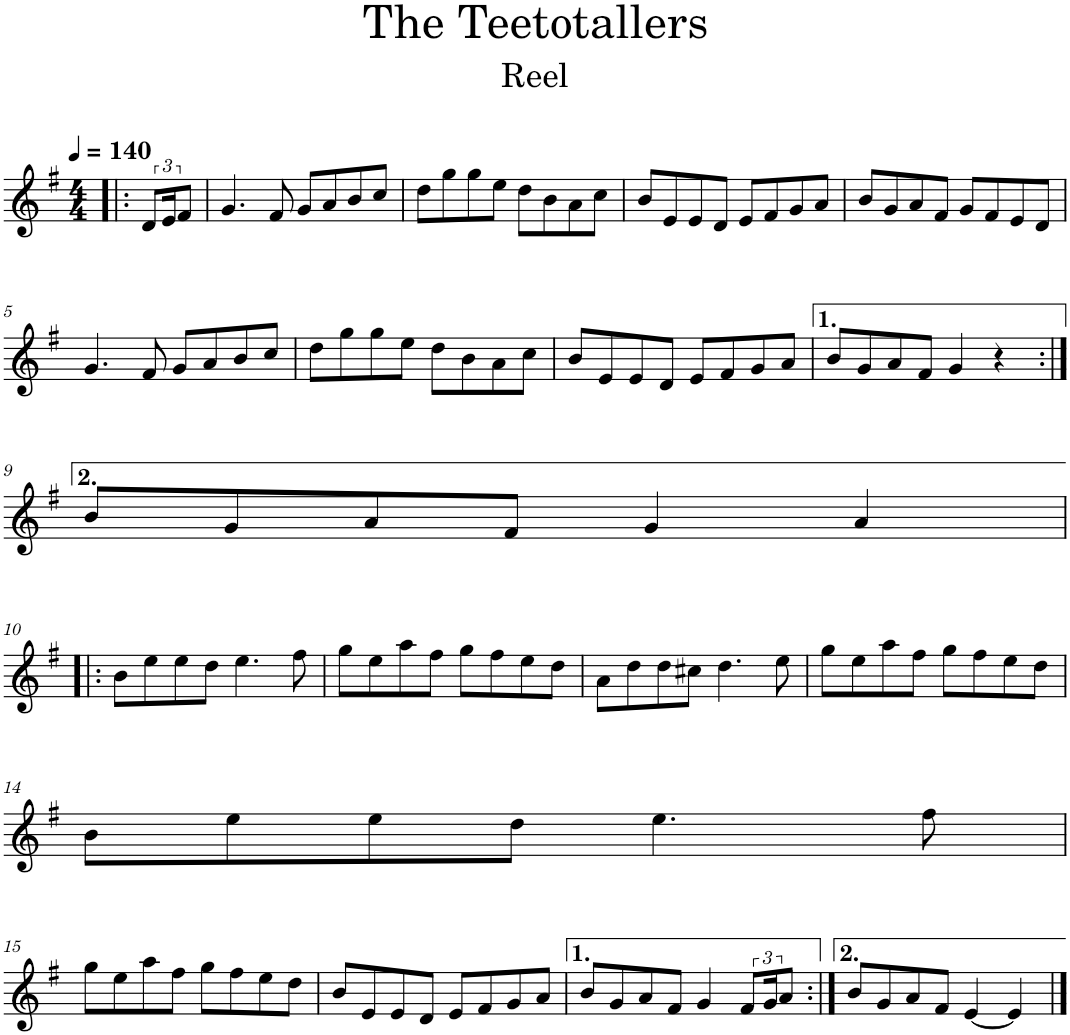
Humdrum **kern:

**kern
*part1
*staff1
*I"Flute
*I'Fl.
*clefG2
*k[f#]
*M4/4
*MM140
=!|:
12d/L
24e/K
8f#/J
=1
4.g/
8f#/
8g/L
8a/
8b/
8cc/J
=2
8dd\L
8gg\
8gg\
8ee\J
8dd\L
8b\
8a\
8cc\J
=3
8b/L
8e/
8e/
8d/J
8e/L
8f#/
8g/
8a/J
=4
8b/L
8g/
8a/
8f#/J
8g/L
8f#/
8e/
8d/J
!!LO:LB:g=z
=5
4.g/
8f#/
8g/L
8a/
8b/
8cc/J
=6
8dd\L
8gg\
8gg\
8ee\J
8dd\L
8b\
8a\
8cc\J
=7
8b/L
8e/
8e/
8d/J
8e/L
8f#/
8g/
8a/J
=8
8b/L
8g/
8a/
8f#/J
4g/
4r
!!LO:LB:g=z
=9:|!
8b/L
8g/
8a/
8f#/J
4g/
4a/
!!LO:LB:g=z
=10!|:
8b\L
8ee\
8ee\
8dd\J
4.ee\
8ff#\
=11
8gg\L
8ee\
8aa\
8ff#\J
8gg\L
8ff#\
8ee\
8dd\J
=12
8a\L
8dd\
8dd\
8cc#X\J
4.dd\
8ee\
=13
8gg\L
8ee\
8aa\
8ff#\J
8gg\L
8ff#\
8ee\
8dd\J
!!LO:LB:g=z
=14
8b\L
8ee\
8ee\
8dd\J
4.ee\
8ff#\
!!LO:LB:g=z
=15
8gg\L
8ee\
8aa\
8ff#\J
8gg\L
8ff#\
8ee\
8dd\J
=16
8b/L
8e/
8e/
8d/J
8e/L
8f#/
8g/
8a/J
=17
8b/L
8g/
8a/
8f#/J
4g/
12f#/L
24g/K
8a/J
=18:|!
8b/L
8g/
8a/
8f#/J
[4e/
4e/]
==
*-
